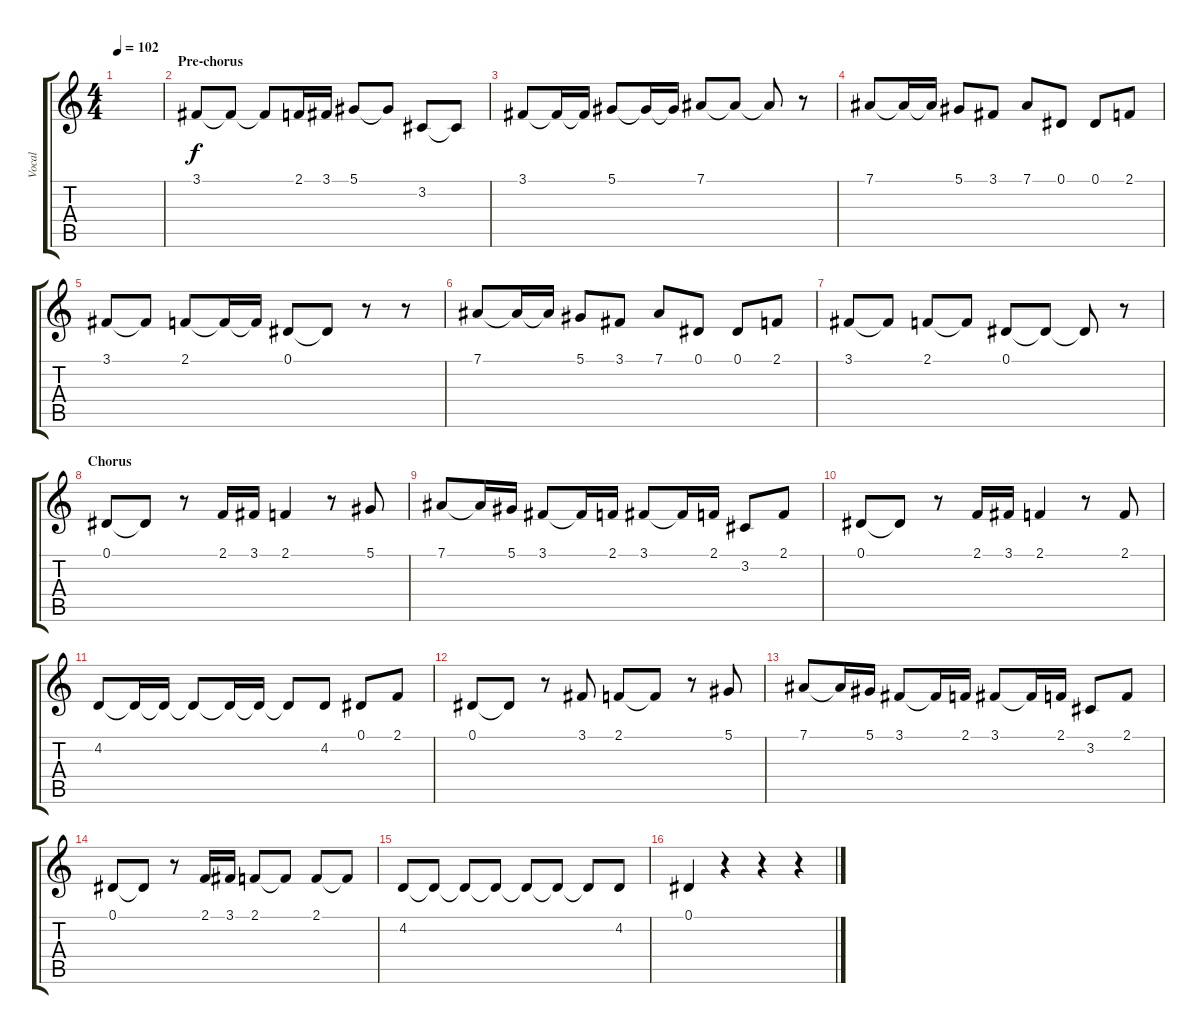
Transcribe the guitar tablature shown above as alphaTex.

\track ("Vocal" "Vocal") {instrument tenorsax}
\staff {score tabs}
\tuning (Eb4 Bb3 Gb3 Db3 Ab2 Eb2) {hide}
\ts (4 4)
\tempo 102
\clef g2
\ks c
|
\section ("" "Pre-chorus")
3.1.8 3.1{t}.8 3.1{t}.8 2.1.16 3.1.16 5.1.8 5.1{t}.8 3.2.8 3.2{t}.8 |
3.1.8 3.1{t}.16 3.1{t}.16 5.1.8 5.1{t}.16 5.1{t}.16 7.1.8 7.1{t}.8 7.1{t}.8 r.8 |
7.1.8 7.1{t}.16 7.1{t}.16 5.1.8 3.1.8 7.1.8 0.1.8 0.1.8 2.1.8 |
3.1.8 3.1{t}.8 2.1.8 2.1{t}.16 2.1{t}.16 0.1.8 0.1{t}.8 r.8 r.8 |
7.1.8 7.1{t}.16 7.1{t}.16 5.1.8 3.1.8 7.1.8 0.1.8 0.1.8 2.1.8 |
3.1.8 3.1{t}.8 2.1.8 2.1{t}.8 0.1.8 0.1{t}.8 0.1{t}.8 r.8 |
\section ("" "Chorus")
0.1.8 0.1{t}.8 r.8 2.1.16 3.1.16 2.1.4 r.8 5.1.8 |
7.1.8 7.1{t}.16 5.1.16 3.1.8 3.1{t}.16 2.1.16 3.1.8 3.1{t}.16 2.1.16 3.2.8 2.1.8 |
0.1.8 0.1{t}.8 r.8 2.1.16 3.1.16 2.1.4 r.8 2.1.8 |
4.2.8 4.2{t}.16 4.2{t}.16 4.2{t}.8 4.2{t}.16 4.2{t}.16 4.2{t}.8 4.2.8 0.1.8 2.1.8 |
0.1.8 0.1{t}.8 r.8 3.1.8 2.1.8 2.1{t}.8 r.8 5.1.8 |
7.1.8 7.1{t}.16 5.1.16 3.1.8 3.1{t}.16 2.1.16 3.1.8 3.1{t}.16 2.1.16 3.2.8 2.1.8 |
0.1.8 0.1{t}.8 r.8 2.1.16 3.1.16 2.1.8 2.1{t}.8 2.1.8 2.1{t}.8 |
4.2.8 4.2{t}.8 4.2{t}.8 4.2{t}.8 4.2{t}.8 4.2{t}.8 4.2{t}.8 4.2.8 |
0.1.4 r.4 r.4 r.4
